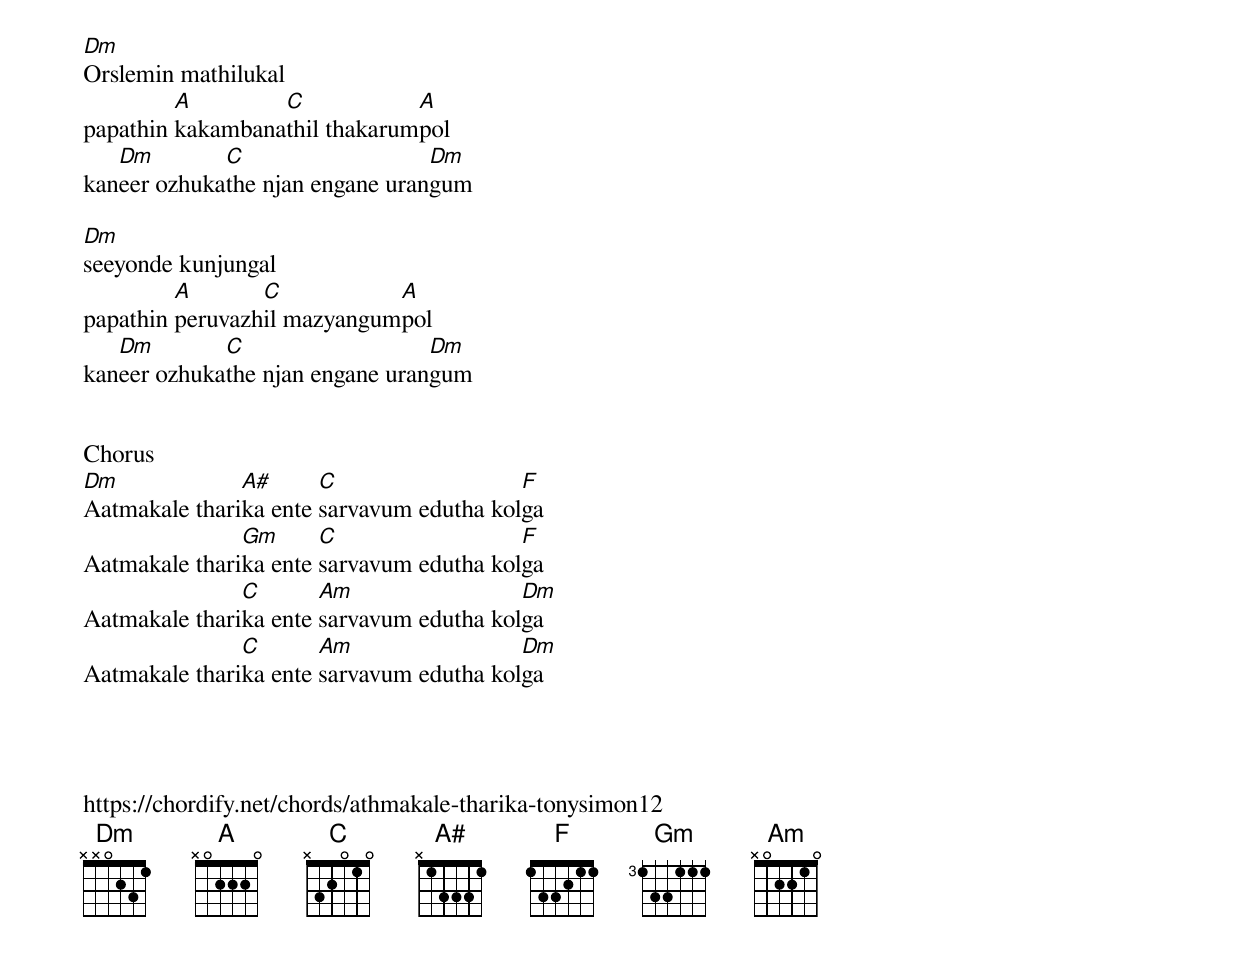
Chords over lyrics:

Dm
Orslemin mathilukal
         A        C            A
papathin kakambanathil thakarumpol
   Dm        C                   Dm
kaneer ozhukathe njan engane urangum

Dm
seeyonde kunjungal
         A       C           A
papathin peruvazhil mazyangumpol
   Dm        C                   Dm
kaneer ozhukathe njan engane urangum


Chorus
Dm             A#      C                  F
Aatmakale tharika ente sarvavum edutha kolga
               Gm      C                  F
Aatmakale tharika ente sarvavum edutha kolga
               C       Am                 Dm
Aatmakale tharika ente sarvavum edutha kolga
               C       Am                 Dm
Aatmakale tharika ente sarvavum edutha kolga




https://chordify.net/chords/athmakale-tharika-tonysimon12
